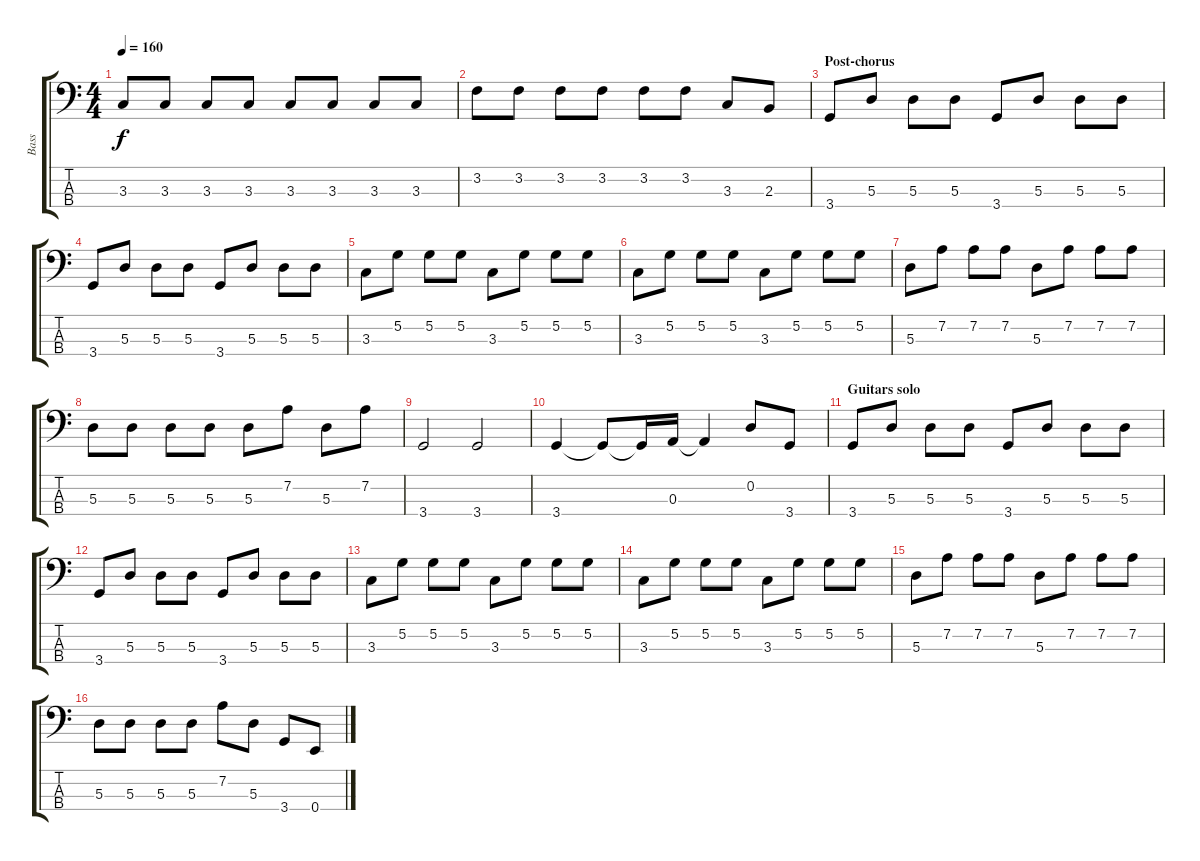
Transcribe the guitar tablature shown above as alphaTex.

\track ("Bass" "Bass") {instrument electricbassfinger}
\staff {score tabs}
\tuning (G2 D2 A1 E1) {hide}
\ts (4 4)
\tempo 160
\clef f4
\ks c
3.3.8{dy f} 3.3.8 3.3.8 3.3.8 3.3.8 3.3.8 3.3.8 3.3.8 |
3.2.8 3.2.8 3.2.8 3.2.8 3.2.8 3.2.8 3.3.8 2.3.8 |
\section ("" "Post-chorus")
3.4.8 5.3.8 5.3.8 5.3.8 3.4.8 5.3.8 5.3.8 5.3.8 |
3.4.8 5.3.8 5.3.8 5.3.8 3.4.8 5.3.8 5.3.8 5.3.8 |
3.3.8 5.2.8 5.2.8 5.2.8 3.3.8 5.2.8 5.2.8 5.2.8 |
3.3.8 5.2.8 5.2.8 5.2.8 3.3.8 5.2.8 5.2.8 5.2.8 |
5.3.8 7.2.8 7.2.8 7.2.8 5.3.8 7.2.8 7.2.8 7.2.8 |
5.3.8 5.3.8 5.3.8 5.3.8 5.3.8 7.2.8 5.3.8 7.2.8 |
3.4.2 3.4.2 |
3.4.4 3.4{t}.8 3.4{t}.16 0.3.16 0.3{t}.4 0.2.8 3.4.8 |
\section ("" "Guitars solo")
3.4.8 5.3.8 5.3.8 5.3.8 3.4.8 5.3.8 5.3.8 5.3.8 |
3.4.8 5.3.8 5.3.8 5.3.8 3.4.8 5.3.8 5.3.8 5.3.8 |
3.3.8 5.2.8 5.2.8 5.2.8 3.3.8 5.2.8 5.2.8 5.2.8 |
3.3.8 5.2.8 5.2.8 5.2.8 3.3.8 5.2.8 5.2.8 5.2.8 |
5.3.8 7.2.8 7.2.8 7.2.8 5.3.8 7.2.8 7.2.8 7.2.8 |
5.3.8 5.3.8 5.3.8 5.3.8 7.2.8 5.3.8 3.4.8 0.4.8
